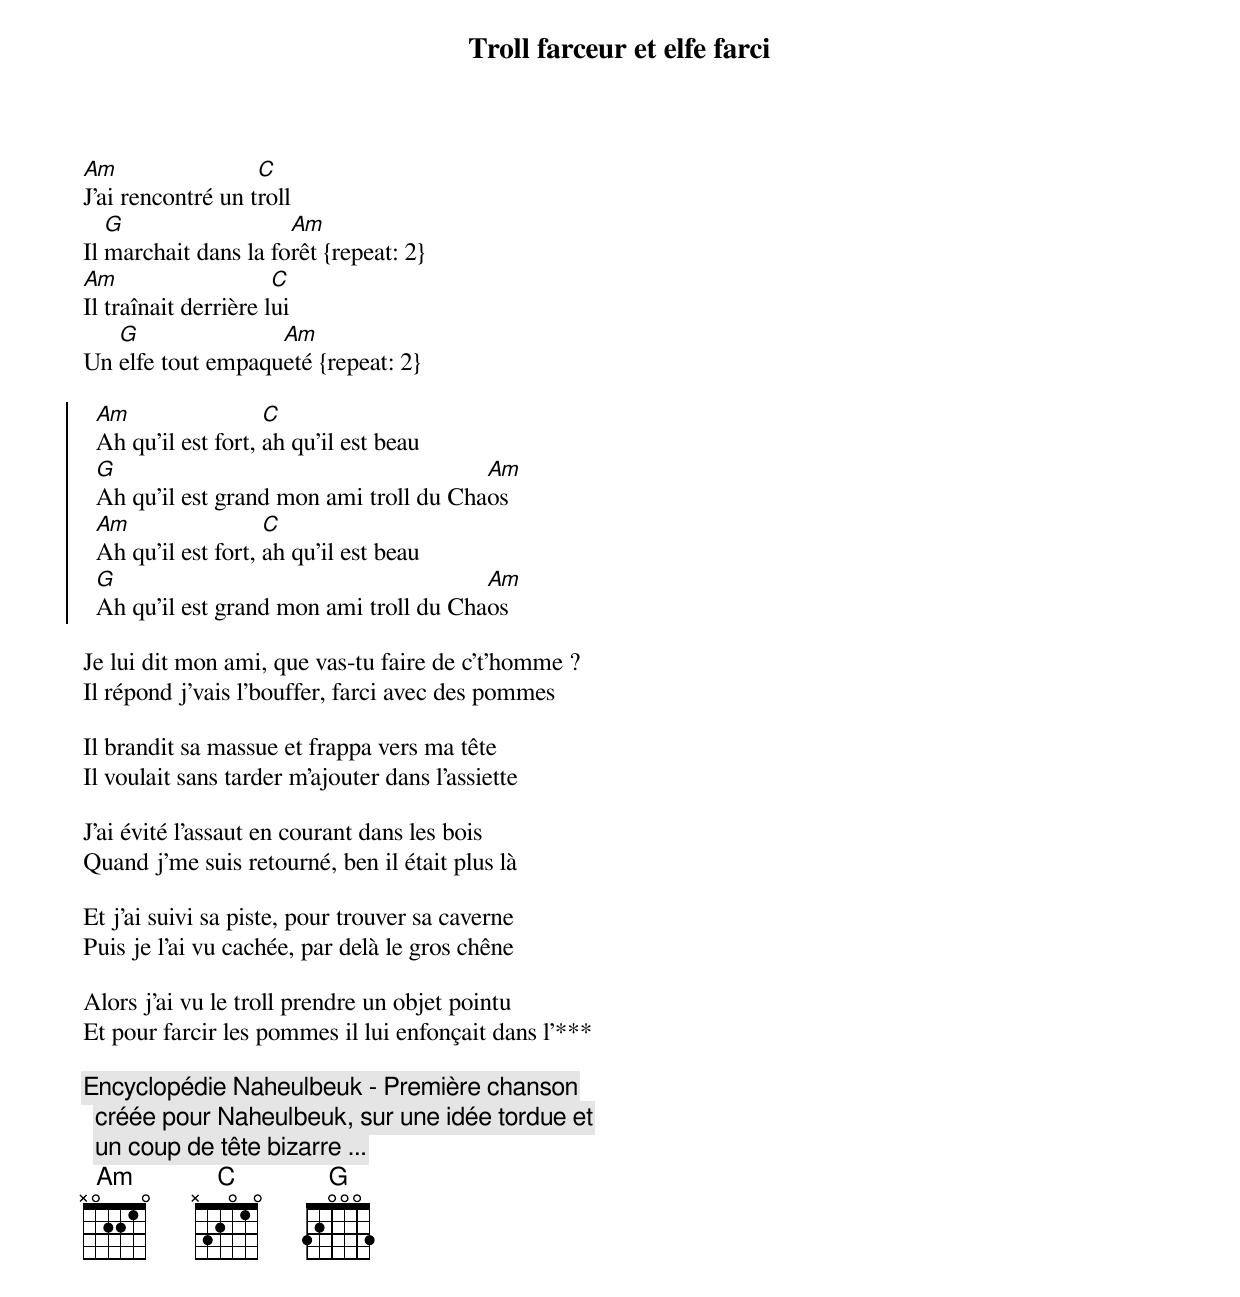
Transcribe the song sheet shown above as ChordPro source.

{title: Troll farceur et elfe farci}
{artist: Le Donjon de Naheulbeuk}
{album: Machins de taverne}
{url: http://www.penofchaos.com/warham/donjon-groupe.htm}
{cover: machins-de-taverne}
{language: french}
{columns: 2}
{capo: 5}
{define: Am frets X 0 2 2 1 0}
{define: C frets X 3 2 0 1 0}
{define: G frets 3 2 0 0 0 3}

[Am]J'ai rencontré un t[C]roll
Il [G]marchait dans la fo[Am]rêt {repeat: 2}
[Am]Il traînait derrière l[C]ui
Un [G]elfe tout empaqu[Am]eté {repeat: 2}

{start_of_chorus}
  [Am]Ah qu'il est fort, [C]ah qu'il est beau
  [G]Ah qu'il est grand mon ami troll du Cha[Am]os
  [Am]Ah qu'il est fort, [C]ah qu'il est beau
  [G]Ah qu'il est grand mon ami troll du Cha[Am]os
{end_of_chorus}

Je lui dit mon ami, que vas-tu faire de c't'homme ?
Il répond j'vais l'bouffer, farci avec des pommes

Il brandit sa massue et frappa vers ma tête
Il voulait sans tarder m'ajouter dans l'assiette

J'ai évité l'assaut en courant dans les bois
Quand j'me suis retourné, ben il était plus là

Et j'ai suivi sa piste, pour trouver sa caverne
Puis je l'ai vu cachée, par delà le gros chêne

Alors j'ai vu le troll prendre un objet pointu
Et pour farcir les pommes il lui enfonçait dans l'***

{comment: Encyclopédie Naheulbeuk - Première chanson créée pour Naheulbeuk, sur une idée tordue et un coup de tête bizarre ...}
